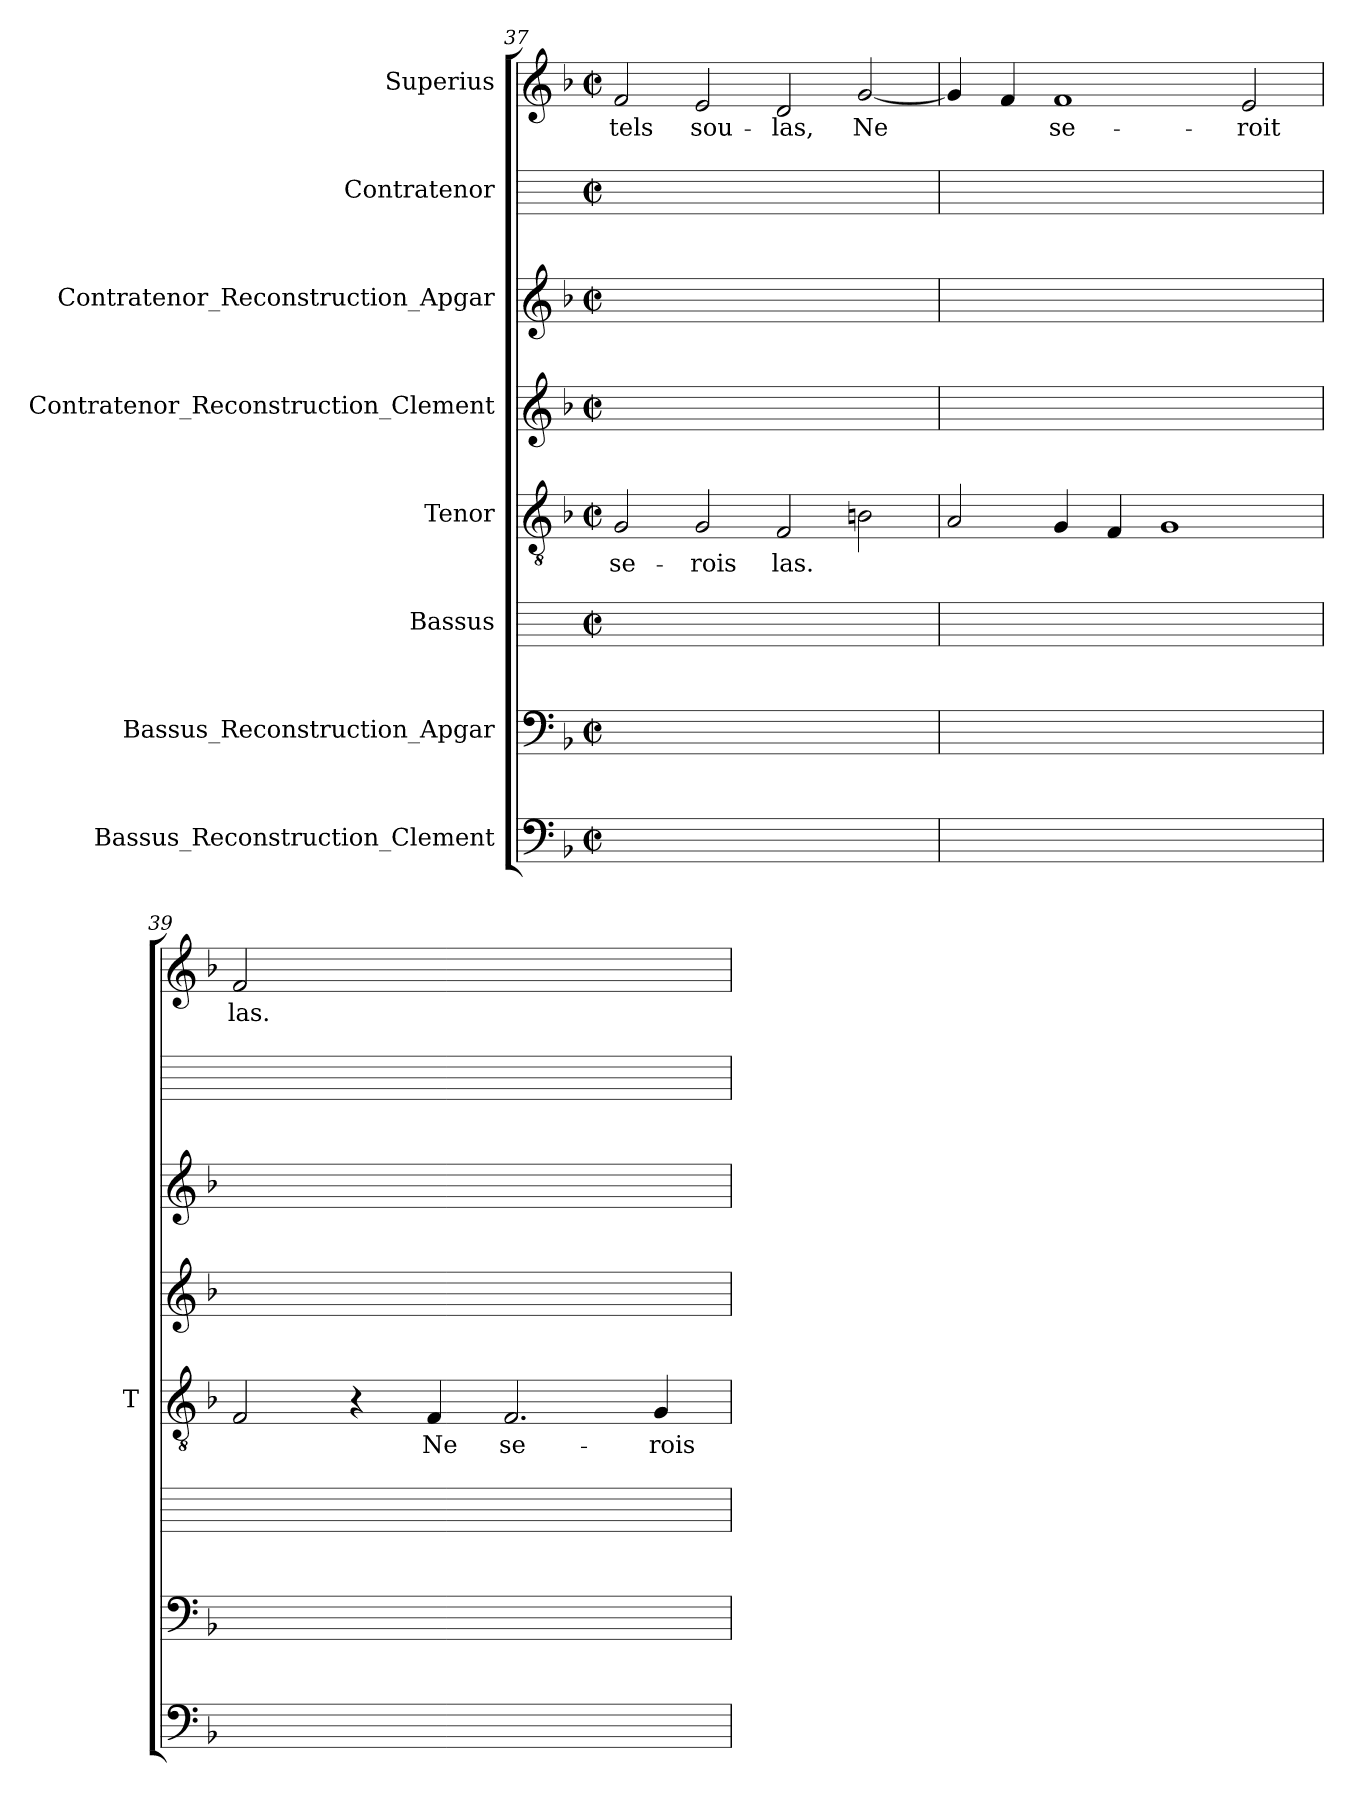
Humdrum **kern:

**kern	**kern	**kern	**kern	**text	**kern	**kern	**kern	**kern	**text
*part8	*part7	*part6	*part5	*part5	*part4	*part3	*part2	*part1	*part1
*staff8	*staff7	*staff6	*staff5	*staff5	*staff4	*staff3	*staff2	*staff1	*staff1
*I"Bassus_Reconstruction_Clement	*I"Bassus_Reconstruction_Apgar	*I"Bassus	*I"Tenor	*	*I"Contratenor_Reconstruction_Clement	*I"Contratenor_Reconstruction_Apgar	*I"Contratenor	*I"Superius	*
*	*	*	*I'T	*	*	*	*	*	*
*clefF4	*clefF4	*	*clefGv2	*	*clefG2	*clefG2	*	*clefG2	*
*k[b-]	*k[b-]	*	*k[b-]	*	*k[b-]	*k[b-]	*	*k[b-]	*
*F:	*F:	*	*F:	*	*F:	*F:	*	*F:	*
*M2/2	*M2/2	*M2/2	*M2/2	*	*M2/2	*M2/2	*M2/2	*M2/2	*
*met(c|)	*met(c|)	*met(c|)	*met(c|)	*	*met(c|)	*met(c|)	*met(c|)	*met(c|)	*
=37	=37	=37	=37	=37	=37	=37	=37	=37	=37
0ryy	0ryy	0ryy	2G	se-	0ryy	0ryy	0ryy	2f	-tels
.	.	.	2G	-rois	.	.	.	2e	sou-
.	.	.	2F	-las.	.	.	.	2d	-las,
.	.	.	2B	.	.	.	.	[2g	-Ne
=38	=38	=38	=38	=38	=38	=38	=38	=38	=38
0ryy	0ryy	0ryy	2A	.	0ryy	0ryy	0ryy	4g]	.
.	.	.	.	.	.	.	.	4f	.
.	.	.	4G	.	.	.	.	1f	se-
.	.	.	4F	.	.	.	.	.	.
.	.	.	1G	.	.	.	.	.	.
.	.	.	.	.	.	.	.	2e	-roit
=39	=39	=39	=39	=39	=39	=39	=39	=39	=39
0ryy	0ryy	0ryy	2F	.	0ryy	0ryy	0ryy	2f	-las.
.	.	.	4r	.	.	.	.	1.ryy	.
.	.	.	4F	-Ne	.	.	.	.	.
.	.	.	2.F	se-	.	.	.	.	.
.	.	.	4G	-rois	.	.	.	.	.
=	=	=	=	=	=	=	=	=	=
*-	*-	*-	*-	*-	*-	*-	*-	*-	*-
